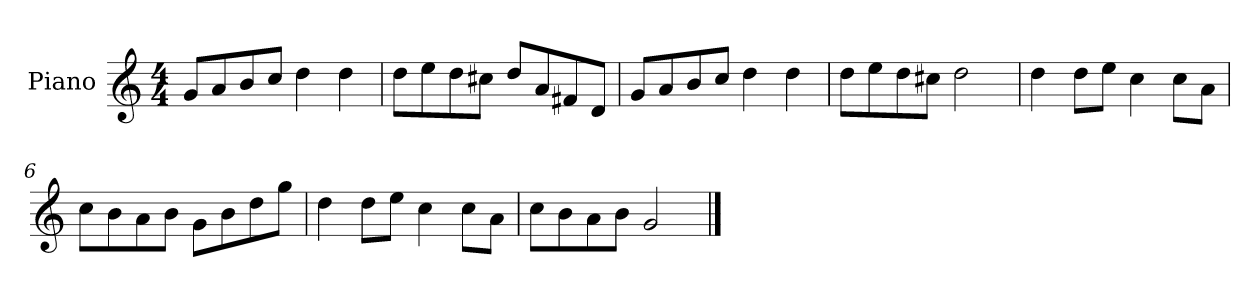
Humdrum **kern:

**kern
*part1
*staff1
*I"Piano
*I'P-no
*clefG2
*k[]
*M4/4
*MM90
=1
8g/L
8a/
8b/
8cc/J
4dd\
4dd\
=2
8dd\L
8ee\
8dd\
8cc#X\J
8dd/L
8a/
8f#X/
8d/J
=3
8g/L
8a/
8b/
8cc/J
4dd\
4dd\
=4
8dd\L
8ee\
8dd\
8cc#X\J
2dd\
=5
4dd\
8dd\L
8ee\J
4cc\
8cc\L
8a\J
!!LO:LB:g=z
=6
8cc\L
8b\
8a\
8b\J
8g\L
8b\
8dd\
8gg\J
=7
4dd\
8dd\L
8ee\J
4cc\
8cc\L
8a\J
=8
8cc\L
8b\
8a\
8b\J
2g/
==
*-
